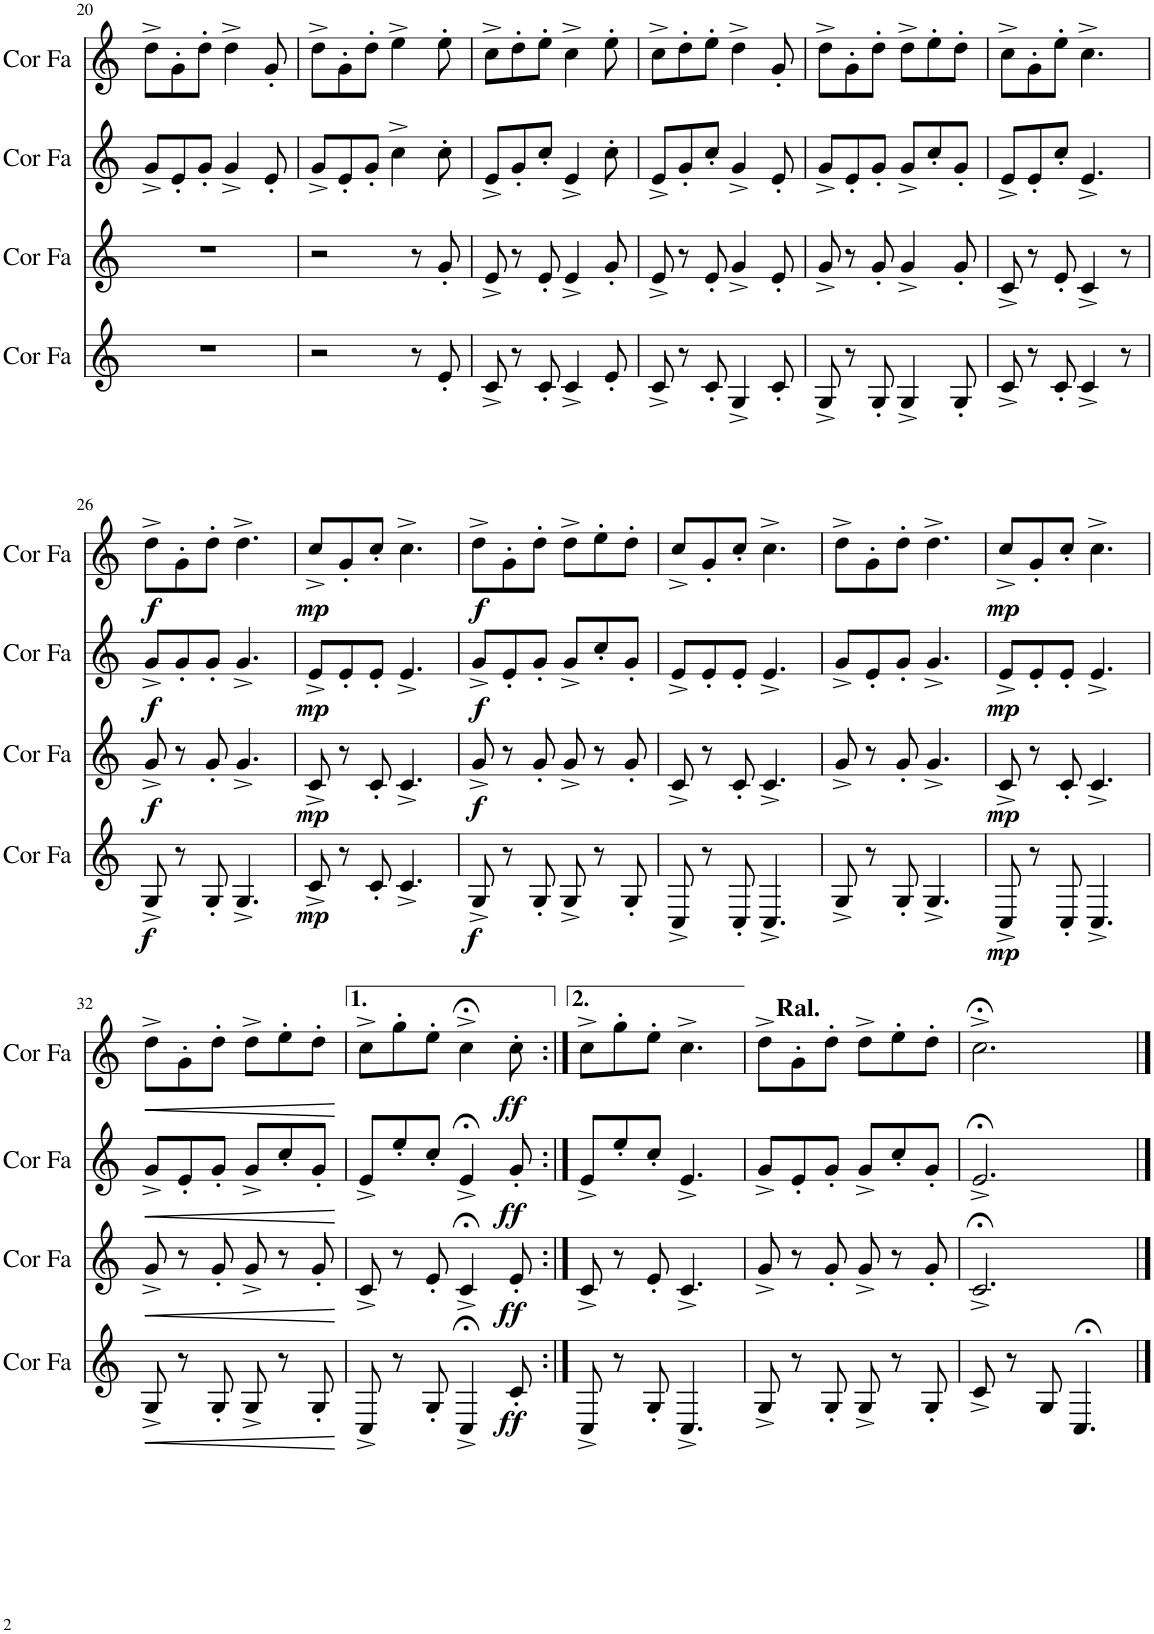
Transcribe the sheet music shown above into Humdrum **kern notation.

**kern	**dynam	**kern	**dynam	**kern	**dynam	**kern	**dynam
*part4	*part4	*part3	*part3	*part2	*part2	*part1	*part1
*staff4	*staff4	*staff3	*staff3	*staff2	*staff2	*staff1	*staff1
*I"Cor en Fa	*	*I"Cor en Fa	*	*I"Cor en Fa	*	*I"Cor en Fa	*
*I'Cor Fa	*	*I'Cor Fa	*	*I'Cor Fa	*	*I'Cor Fa	*
!!LO:PB:g=z
*clefG2	*	*clefG2	*	*clefG2	*	*clefG2	*
*Trd4c7	*	*Trd4c7	*	*Trd4c7	*	*Trd4c7	*
*k[]	*	*k[]	*	*k[]	*	*k[]	*
*M6/8	*	*M6/8	*	*M6/8	*	*M6/8	*
=20	=20	=20	=20	=20	=20	=20	=20
2.r	.	2.r	.	8g^/L	.	8dd^\L	.
.	.	.	.	8e'/	.	8g'\	.
.	.	.	.	8g'/J	.	8dd'\J	.
.	.	.	.	4g^/	.	4dd^\	.
.	.	.	.	8e'/	.	8g'/	.
=21	=21	=21	=21	=21	=21	=21	=21
2r	.	2r	.	8g^/L	.	8dd^\L	.
.	.	.	.	8e'/	.	8g'\	.
.	.	.	.	8g'/J	.	8dd'\J	.
.	.	.	.	4cc^\	.	4ee^\	.
8r	.	8r	.	.	.	.	.
8e'/	.	8g'/	.	8cc'\	.	8ee'\	.
=22	=22	=22	=22	=22	=22	=22	=22
8c^/	.	8e^/	.	8e^/L	.	8cc^\L	.
8r	.	8r	.	8g'/	.	8dd'\	.
8c'/	.	8e'/	.	8cc'/J	.	8ee'\J	.
4c^/	.	4e^/	.	4e^/	.	4cc^\	.
8e'/	.	8g'/	.	8cc'\	.	8ee'\	.
=23	=23	=23	=23	=23	=23	=23	=23
8c^/	.	8e^/	.	8e^/L	.	8cc^\L	.
8r	.	8r	.	8g'/	.	8dd'\	.
8c'/	.	8e'/	.	8cc'/J	.	8ee'\J	.
4G^/	.	4g^/	.	4g^/	.	4dd^\	.
8c'/	.	8e'/	.	8e'/	.	8g'/	.
=24	=24	=24	=24	=24	=24	=24	=24
8G^/	.	8g^/	.	8g^/L	.	8dd^\L	.
8r	.	8r	.	8e'/	.	8g'\	.
8G'/	.	8g'/	.	8g'/J	.	8dd'\J	.
4G^/	.	4g^/	.	8g^/L	.	8dd^\L	.
.	.	.	.	8cc'/	.	8ee'\	.
8G'/	.	8g'/	.	8g'/J	.	8dd'\J	.
=25	=25	=25	=25	=25	=25	=25	=25
8c^/	.	8c^/	.	8e^/L	.	8cc^\L	.
8r	.	8r	.	8e'/	.	8g'\	.
8c'/	.	8e'/	.	8cc'/J	.	8ee'\J	.
4c^/	.	4c^/	.	4.e^/	.	4.cc^\	.
8r	.	8r	.	.	.	.	.
!!LO:LB:g=z
=26	=26	=26	=26	=26	=26	=26	=26
!	!LO:DY:b	!	!LO:DY:b	!	!LO:DY:b	!	!LO:DY:b
8G^/	f	8g^/	f	8g^/L	f	8dd^\L	f
8r	.	8r	.	8g'/	.	8g'\	.
8G'/	.	8g'/	.	8g'/J	.	8dd'\J	.
4.G^/	.	4.g^/	.	4.g^/	.	4.dd^\	.
=27	=27	=27	=27	=27	=27	=27	=27
!	!LO:DY:b	!	!LO:DY:b	!	!LO:DY:b	!	!LO:DY:b
8c^/	mp	8c^/	mp	8e^/L	mp	8cc^/L	mp
8r	.	8r	.	8e'/	.	8g'/	.
8c'/	.	8c'/	.	8e'/J	.	8cc'/J	.
4.c^/	.	4.c^/	.	4.e^/	.	4.cc^\	.
=28	=28	=28	=28	=28	=28	=28	=28
!	!LO:DY:b	!	!LO:DY:b	!	!LO:DY:b	!	!LO:DY:b
8G^/	f	8g^/	f	8g^/L	f	8dd^\L	f
8r	.	8r	.	8e'/	.	8g'\	.
8G'/	.	8g'/	.	8g'/J	.	8dd'\J	.
8G^/	.	8g^/	.	8g^/L	.	8dd^\L	.
8r	.	8r	.	8cc'/	.	8ee'\	.
8G'/	.	8g'/	.	8g'/J	.	8dd'\J	.
=29	=29	=29	=29	=29	=29	=29	=29
8C^/	.	8c^/	.	8e^/L	.	8cc^/L	.
8r	.	8r	.	8e'/	.	8g'/	.
8C'/	.	8c'/	.	8e'/J	.	8cc'/J	.
4.C^/	.	4.c^/	.	4.e^/	.	4.cc^\	.
=30	=30	=30	=30	=30	=30	=30	=30
8G^/	.	8g^/	.	8g^/L	.	8dd^\L	.
8r	.	8r	.	8e'/	.	8g'\	.
8G'/	.	8g'/	.	8g'/J	.	8dd'\J	.
4.G^/	.	4.g^/	.	4.g^/	.	4.dd^\	.
=31	=31	=31	=31	=31	=31	=31	=31
!	!LO:DY:b	!	!LO:DY:b	!	!LO:DY:b	!	!LO:DY:b
8C^/	mp	8c^/	mp	8e^/L	mp	8cc^/L	mp
8r	.	8r	.	8e'/	.	8g'/	.
8C'/	.	8c'/	.	8e'/J	.	8cc'/J	.
4.C^/	.	4.c^/	.	4.e^/	.	4.cc^\	.
!!LO:LB:g=z
=32	=32	=32	=32	=32	=32	=32	=32
!	!LO:HP:b	!	!LO:HP:b	!	!LO:HP:b	!	!LO:HP:b
8G^/	<	8g^/	<	8g^/L	<	8dd^\L	<
8r	.	8r	.	8e'/	.	8g'\	.
8G'/	.	8g'/	.	8g'/J	.	8dd'\J	.
8G^/	.	8g^/	.	8g^/L	.	8dd^\L	.
8r	.	8r	.	8cc'/	.	8ee'\	.
8G'/	.	8g'/	.	8g'/J	.	8dd'\J	.
.	[	.	[	.	[	.	[
=33	=33	=33	=33	=33	=33	=33	=33
8C^/	.	8c^/	.	8e^/L	.	8cc^\L	.
8r	.	8r	.	8ee'/	.	8gg'\	.
8G'/	.	8e'/	.	8cc'/J	.	8ee'\J	.
4C;<^/	.	4c;<^/	.	4e;<^/	.	4cc;<^\	.
!	!LO:DY:b	!	!LO:DY:b	!	!LO:DY:b	!	!LO:DY:b
8c'/	ff	8e'/	ff	8g'/	ff	8cc'\	ff
=34:|!	=34:|!	=34:|!	=34:|!	=34:|!	=34:|!	=34:|!	=34:|!
8C^/	.	8c^/	.	8e^/L	.	8cc^\L	.
8r	.	8r	.	8ee'/	.	8gg'\	.
8G'/	.	8e'/	.	8cc'/J	.	8ee'\J	.
4.C^/	.	4.c^/	.	4.e^/	.	4.cc^\	.
=35	=35	=35	=35	=35	=35	=35	=35
8G^/	.	8g^/	.	8g^/L	.	8dd^\L	.
!	!	!	!	!	!	!LO:TX:a:B:t=Ral.	!
8r	.	8r	.	8e'/	.	8g'\	.
8G'/	.	8g'/	.	8g'/J	.	8dd'\J	.
8G^/	.	8g^/	.	8g^/L	.	8dd^\L	.
8r	.	8r	.	8cc'/	.	8ee'\	.
8G'/	.	8g'/	.	8g'/J	.	8dd'\J	.
=36	=36	=36	=36	=36	=36	=36	=36
8c;<^/	.	2.c;<^/	.	2.e;<^/	.	2.cc;<^\	.
8r	.	.	.	.	.	.	.
8G/	.	.	.	.	.	.	.
4.C/	.	.	.	.	.	.	.
==	==	==	==	==	==	==	==
*-	*-	*-	*-	*-	*-	*-	*-
